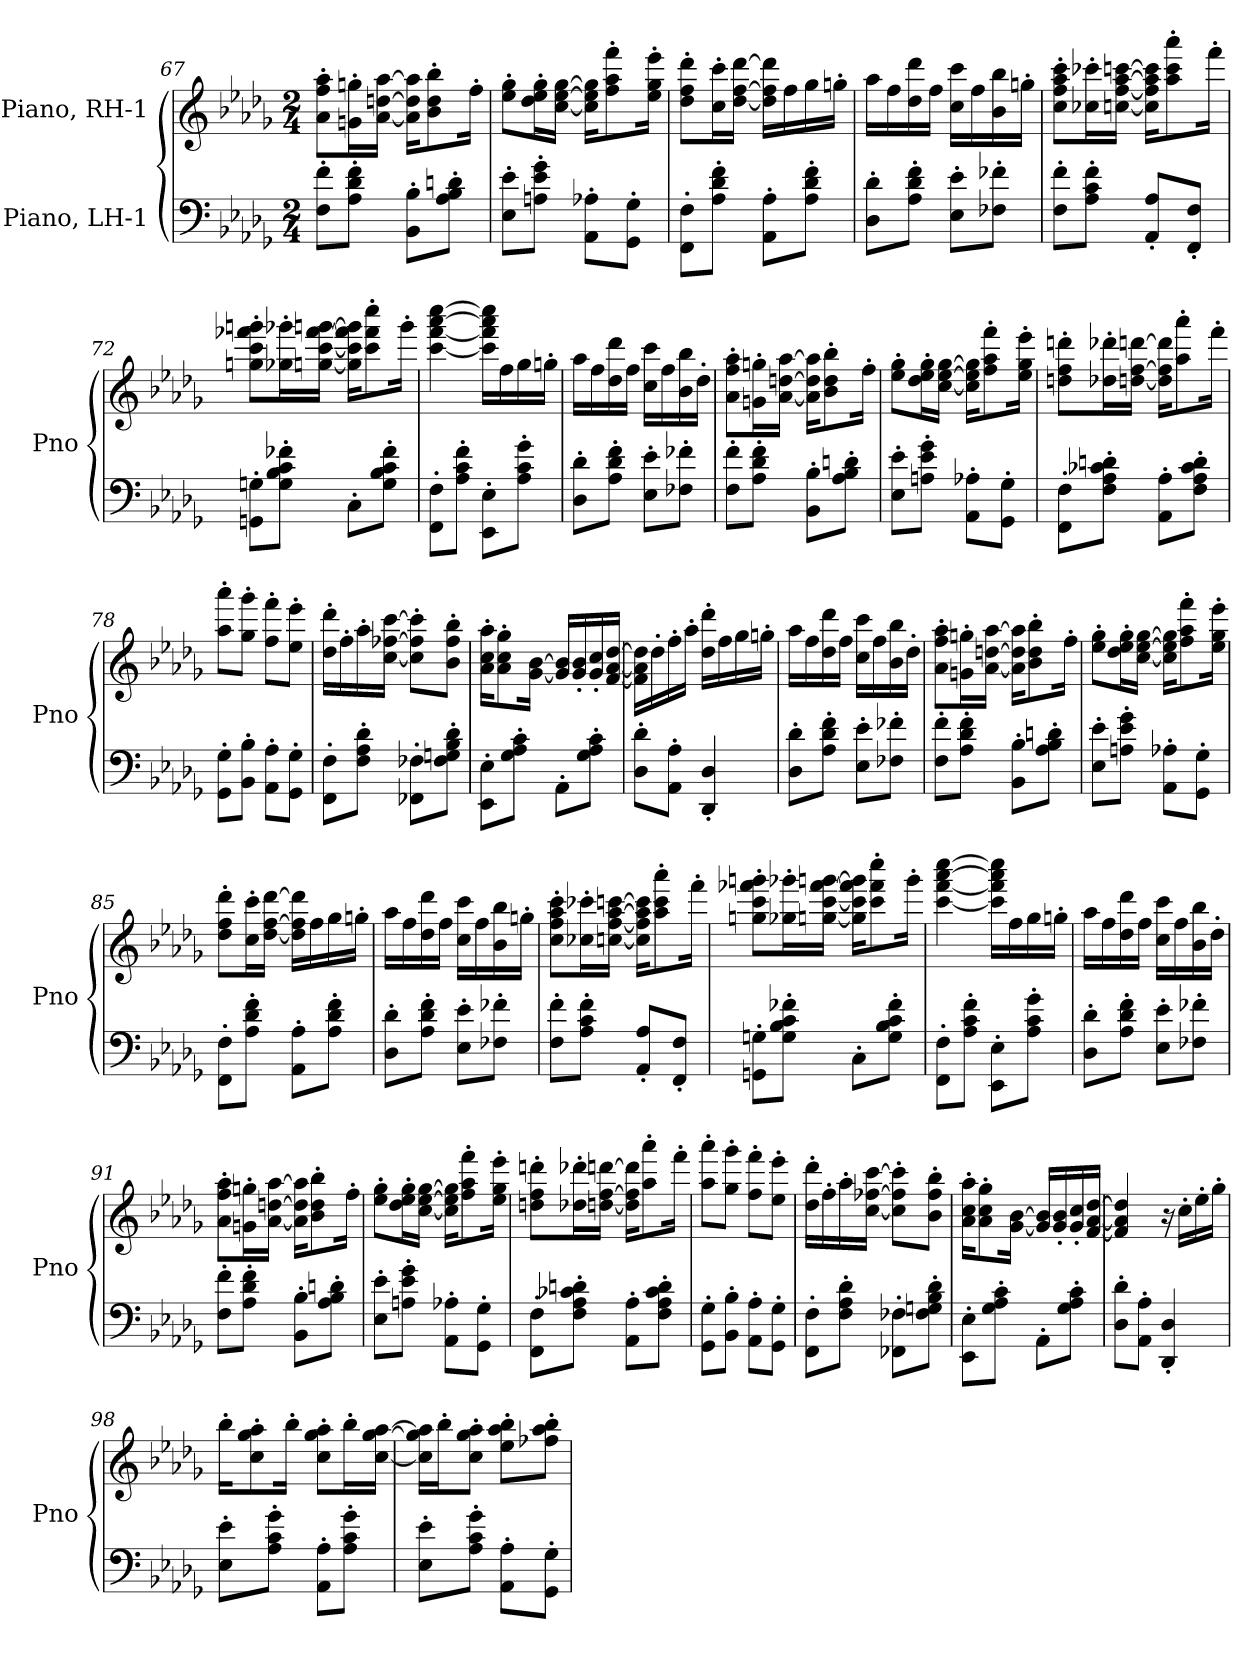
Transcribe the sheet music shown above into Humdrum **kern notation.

**kern	**kern
*part2	*part1
*staff2	*staff1
*I"Piano, LH-1	*I"Piano, RH-1
*I'Pno	*I'Pno
*clefF4	*clefG2
*k[b-e-a-d-g-]	*k[b-e-a-d-g-]
*M2/4	*M2/4
=67	=67
8F\' 8f\'L	8a-\' 8ff\' 8aa-\'L
8A-\' 8d-\' 8f\'J	16gn\' 16ggn\'L
.	[16a-\ [16ddn\ [16aa-\JJ
8BB-\' 8B-\'L	16a-\] 16dd\] 16aa-\]KL
.	8b-\' 8dd\' 8bb-\'
8A-\' 8B-\' 8dn\'J	.
.	16ff'\Jk
=68	=68
8E-\' 8e-\'L	8ee-\' 8gg-\'L
8An\' 8e-\' 8g-\'J	16dd-\' 16ee-\' 16gg-\'L
.	[16cc\ [16ee-\ [16gg-\JJ
8AA-\' 8A-X\'L	16cc\] 16ee-\] 16gg-\]KL
.	8ff\' 8aa-\' 8fff\'
8GG-\' 8G-\'J	.
.	16ee-\' 16gg-\' 16eee-\'Jk
!!LO:LB:g=z
=69	=69
8FF\' 8F\'L	8dd-\' 8ff\' 8ddd-\'L
8A-\' 8d-\' 8f\'J	16cc\' 16ccc\'L
.	[16dd-\ [16ff\ [16ddd-\JJ
8AA-\' 8A-\'L	16dd-\] 16ff\] 16ddd-\]LL
.	16ff\
8A-\' 8d-\' 8f\'J	16gg-\
.	16ggn'\JJ
=70	=70
8D-\' 8d-\'L	16aa-\LL
.	16ff\
8A-\' 8d-\' 8f\'J	16dd-\ 16ddd-\
.	16ff\JJ
8E-\' 8e-\'L	16cc\ 16ccc\LL
.	16ff\
8F-X\' 8f-X\'J	16b-\ 16bb-\
.	16ggn'\JJ
=71	=71
8F\' 8f\'L	8cc\' 8ff\' 8aa-\' 8ccc\'L
8A-\' 8c\' 8f\'J	16cc-X\' 16ccc-X\'L
.	[16ccn\ [16ff\ [16aa-\ [16cccn\JJ
8AA-/' 8A-/'L	16cc\] 16ff\] 16aa-\] 16ccc\]KL
.	8aa-\' 8ccc\' 8aaa-\'
8FF/' 8F/'J	.
.	16fff'\Jk
=72	=72
8GGn\' 8Gn\'L	8ggn\' 8ccc\' 8fff-X\' 8gggn\'L
8G\' 8B-\' 8c\' 8f-X\'J	16gg-X\' 16ggg-X\'L
.	[16ggn\ [16ccc\ [16fff-\ [16gggn\JJ
8C'\L	16gg\] 16ccc\] 16fff-\] 16ggg\]KL
.	8ccc\' 8fff-\' 8cccc\'
8G\' 8B-\' 8c\' 8f-\'J	.
.	16ggg'\Jk
=73	=73
8FF\' 8F\'L	[4ccc\ [4fff\ [4aaa-\ [4cccc\
8A-\' 8c\' 8f\'J	.
8EE-\' 8E-\'L	16ccc\] 16fff\] 16aaa-\] 16cccc\]LL
.	16ff\
8A-\' 8c\' 8g-\'J	16gg-\
.	16ggn'\JJ
!!LO:LB:g=z
=74	=74
8D-\' 8d-\'L	16aa-\LL
.	16ff\
8A-\' 8d-\' 8f\'J	16dd-\ 16ddd-\
.	16ff\JJ
8E-\' 8e-\'L	16cc\ 16ccc\LL
.	16ff\
8F-X\' 8f-X\'J	16b-\ 16bb-\
.	16dd-'\JJ
=75	=75
8F\' 8f\'L	8a-\' 8ff\' 8aa-\'L
8A-\' 8d-\' 8f\'J	16gn\' 16ggn\'L
.	[16a-\ [16ddn\ [16aa-\JJ
8BB-\' 8B-\'L	16a-\] 16dd\] 16aa-\]KL
.	8b-\' 8dd\' 8bb-\'
8A-\' 8B-\' 8dn\'J	.
.	16ff'\Jk
=76	=76
8E-\' 8e-\'L	8ee-\' 8gg-\'L
8An\' 8e-\' 8g-\'J	16dd-\' 16ee-\' 16gg-\'L
.	[16cc\ [16ee-\ [16gg-\JJ
8AA-\' 8A-X\'L	16cc\] 16ee-\] 16gg-\]KL
.	8ff\' 8aa-\' 8fff\'
8GG-\' 8G-\'J	.
.	16ee-\' 16gg-\' 16eee-\'Jk
=77	=77
8FF\' 8F\'L	8ddn\' 8ff\' 8dddn\'L
8F\' 8A-\' 8c-X\' 8dn\'J	16dd-X\' 16ddd-X\'L
.	[16ddn\ [16ff\ [16dddn\JJ
8AA-\' 8A-\'L	16dd\] 16ff\] 16ddd\]KL
.	8aa-\' 8aaa-\'
8F\' 8A-\' 8c-\' 8d\'J	.
.	16fff'\Jk
=78	=78
8GG-\' 8G-\'L	8aa-\' 8aaa-\'L
8BB-\' 8B-\'J	8gg-\' 8ggg-\'J
8AA-\' 8A-\'L	8ff\' 8fff\'L
8GG-\' 8G-\'J	8ee-\' 8eee-\'J
!!LO:LB:g=z
=79	=79
8FF\' 8F\'L	16dd-\' 16ddd-\'LL
.	16ff'\
8F\' 8A-\' 8d-\'J	16aa-'\
.	[16cc\ [16ff-X\ [16ccc\JJ
8FF-X\' 8F-X\'L	8cc\]' 8ff-\]' 8ccc\]'L
8F-\' 8Gn\' 8B-\' 8d-\'J	8b-\' 8ff-\' 8bb-\'J
=80	=80
8EE-\' 8E-\'L	16a-\' 16cc\' 16aa-\'KL
.	8a-\' 8cc\' 8gg-\'
8G-\' 8A-\' 8c\'J	.
.	[16g-\ [16b-\Jk
8AA-'\L	16g-/] 16b-/]LL
.	16g-/' 16b-/'
8G-\' 8A-\' 8c\'J	16g-/' 16cc/'
.	[16f/ [16a-/ [16dd-/JJ
=81	=81
8D-\' 8d-\'L	16f\] 16a-\] 16dd-\]LL
.	16dd-'\
8AA-\' 8A-\'J	16ff'\
.	16aa-'\JJ
4DD-/' 4D-/'	16dd-\' 16ddd-\'LL
.	16ff\
.	16gg-\
.	16ggn'\JJ
=82	=82
8D-\' 8d-\'L	16aa-\LL
.	16ff\
8A-\' 8d-\' 8f\'J	16dd-\ 16ddd-\
.	16ff\JJ
8E-\' 8e-\'L	16cc\ 16ccc\LL
.	16ff\
8F-X\' 8f-X\'J	16b-\ 16bb-\
.	16dd-'\JJ
=83	=83
8F\' 8f\'L	8a-\' 8ff\' 8aa-\'L
8A-\' 8d-\' 8f\'J	16gn\' 16ggn\'L
.	[16a-\ [16ddn\ [16aa-\JJ
8BB-\' 8B-\'L	16a-\] 16dd\] 16aa-\]KL
.	8b-\' 8dd\' 8bb-\'
8A-\' 8B-\' 8dn\'J	.
.	16ff'\Jk
!!LO:LB:g=z
=84	=84
8E-\' 8e-\'L	8ee-\' 8gg-\'L
8An\' 8e-\' 8g-\'J	16dd-\' 16ee-\' 16gg-\'L
.	[16cc\ [16ee-\ [16gg-\JJ
8AA-\' 8A-X\'L	16cc\] 16ee-\] 16gg-\]KL
.	8ff\' 8aa-\' 8fff\'
8GG-\' 8G-\'J	.
.	16ee-\' 16gg-\' 16eee-\'Jk
=85	=85
8FF\' 8F\'L	8dd-\' 8ff\' 8ddd-\'L
8A-\' 8d-\' 8f\'J	16cc\' 16ccc\'L
.	[16dd-\ [16ff\ [16ddd-\JJ
8AA-\' 8A-\'L	16dd-\] 16ff\] 16ddd-\]LL
.	16ff\
8A-\' 8d-\' 8f\'J	16gg-\
.	16ggn'\JJ
=86	=86
8D-\' 8d-\'L	16aa-\LL
.	16ff\
8A-\' 8d-\' 8f\'J	16dd-\ 16ddd-\
.	16ff\JJ
8E-\' 8e-\'L	16cc\ 16ccc\LL
.	16ff\
8F-X\' 8f-X\'J	16b-\ 16bb-\
.	16ggn'\JJ
=87	=87
8F\' 8f\'L	8cc\' 8ff\' 8aa-\' 8ccc\'L
8A-\' 8c\' 8f\'J	16cc-X\' 16ccc-X\'L
.	[16ccn\ [16ff\ [16aa-\ [16cccn\JJ
8AA-/' 8A-/'L	16cc\] 16ff\] 16aa-\] 16ccc\]KL
.	8aa-\' 8ccc\' 8aaa-\'
8FF/' 8F/'J	.
.	16fff'\Jk
!!LO:PB:g=z
=88	=88
8GGn\' 8Gn\'L	8ggn\' 8ccc\' 8fff-X\' 8gggn\'L
8G\' 8B-\' 8c\' 8f-X\'J	16gg-X\' 16ggg-X\'L
.	[16ggn\ [16ccc\ [16fff-\ [16gggn\JJ
8C'\L	16gg\] 16ccc\] 16fff-\] 16ggg\]KL
.	8ccc\' 8fff-\' 8cccc\'
8G\' 8B-\' 8c\' 8f-\'J	.
.	16ggg'\Jk
=89	=89
8FF\' 8F\'L	[4ccc\ [4fff\ [4aaa-\ [4cccc\
8A-\' 8c\' 8f\'J	.
8EE-\' 8E-\'L	16ccc\] 16fff\] 16aaa-\] 16cccc\]LL
.	16ff\
8A-\' 8c\' 8g-\'J	16gg-\
.	16ggn'\JJ
=90	=90
8D-\' 8d-\'L	16aa-\LL
.	16ff\
8A-\' 8d-\' 8f\'J	16dd-\ 16ddd-\
.	16ff\JJ
8E-\' 8e-\'L	16cc\ 16ccc\LL
.	16ff\
8F-X\' 8f-X\'J	16b-\ 16bb-\
.	16dd-'\JJ
=91	=91
8F\' 8f\'L	8a-\' 8ff\' 8aa-\'L
8A-\' 8d-\' 8f\'J	16gn\' 16ggn\'L
.	[16a-\ [16ddn\ [16aa-\JJ
8BB-\' 8B-\'L	16a-\] 16dd\] 16aa-\]KL
.	8b-\' 8dd\' 8bb-\'
8A-\' 8B-\' 8dn\'J	.
.	16ff'\Jk
=92	=92
8E-\' 8e-\'L	8ee-\' 8gg-\'L
8An\' 8e-\' 8g-\'J	16dd-\' 16ee-\' 16gg-\'L
.	[16cc\ [16ee-\ [16gg-\JJ
8AA-\' 8A-X\'L	16cc\] 16ee-\] 16gg-\]KL
.	8ff\' 8aa-\' 8fff\'
8GG-\' 8G-\'J	.
.	16ee-\' 16gg-\' 16eee-\'Jk
!!LO:LB:g=z
=93	=93
8FF\' 8F\'L	8ddn\' 8ff\' 8dddn\'L
8F\' 8A-\' 8c-X\' 8dn\'J	16dd-X\' 16ddd-X\'L
.	[16ddn\ [16ff\ [16dddn\JJ
8AA-\' 8A-\'L	16dd\] 16ff\] 16ddd\]KL
.	8aa-\' 8aaa-\'
8F\' 8A-\' 8c-\' 8d\'J	.
.	16fff'\Jk
=94	=94
8GG-\' 8G-\'L	8aa-\' 8aaa-\'L
8BB-\' 8B-\'J	8gg-\' 8ggg-\'J
8AA-\' 8A-\'L	8ff\' 8fff\'L
8GG-\' 8G-\'J	8ee-\' 8eee-\'J
=95	=95
8FF\' 8F\'L	16dd-\' 16ddd-\'LL
.	16ff'\
8F\' 8A-\' 8d-\'J	16aa-'\
.	[16cc\ [16ff-X\ [16ccc\JJ
8FF-X\' 8F-X\'L	8cc\]' 8ff-\]' 8ccc\]'L
8F-\' 8Gn\' 8B-\' 8d-\'J	8b-\' 8ff-\' 8bb-\'J
=96	=96
8EE-\' 8E-\'L	16a-\' 16cc\' 16aa-\'KL
.	8a-\' 8cc\' 8gg-\'
8G-\' 8A-\' 8c\'J	.
.	[16g-\ [16b-\Jk
8AA-'\L	16g-/] 16b-/]LL
.	16g-/' 16b-/'
8G-\' 8A-\' 8c\'J	16g-/' 16cc/'
.	[16f/ [16a-/ [16dd-/JJ
=97	=97
8D-\' 8d-\'L	4f/] 4a-/] 4dd-/]
8AA-\' 8A-\'J	.
4DD-/' 4D-/'	16r
.	16cc'\LL
.	16ee-'\
.	16gg-'\JJ
!!LO:LB:g=z
=98	=98
8E-\' 8e-\'L	16bb-'\KL
.	8cc\' 8gg-\' 8aa-\'
8A-\' 8c\' 8g-\'J	.
.	16bb-'\Jk
8AA-\' 8A-\'L	8cc\' 8gg-\' 8aa-\'L
8A-\' 8c\' 8g-\'J	16bb-'\L
.	[16cc\ [16gg-\ [16aa-\JJ
=99	=99
8E-\' 8e-\'L	16cc\] 16gg-\] 16aa-\]LL
.	16bb-'\J
8A-\' 8c\' 8g-\'J	8cc\' 8gg-\' 8aa-\'J
8AA-\' 8A-\'L	8ee-\' 8aa-\' 8bb-\'L
8GG-\' 8G-\'J	8ff-X\' 8aa-\' 8bb-\'J
=	=
*-	*-
